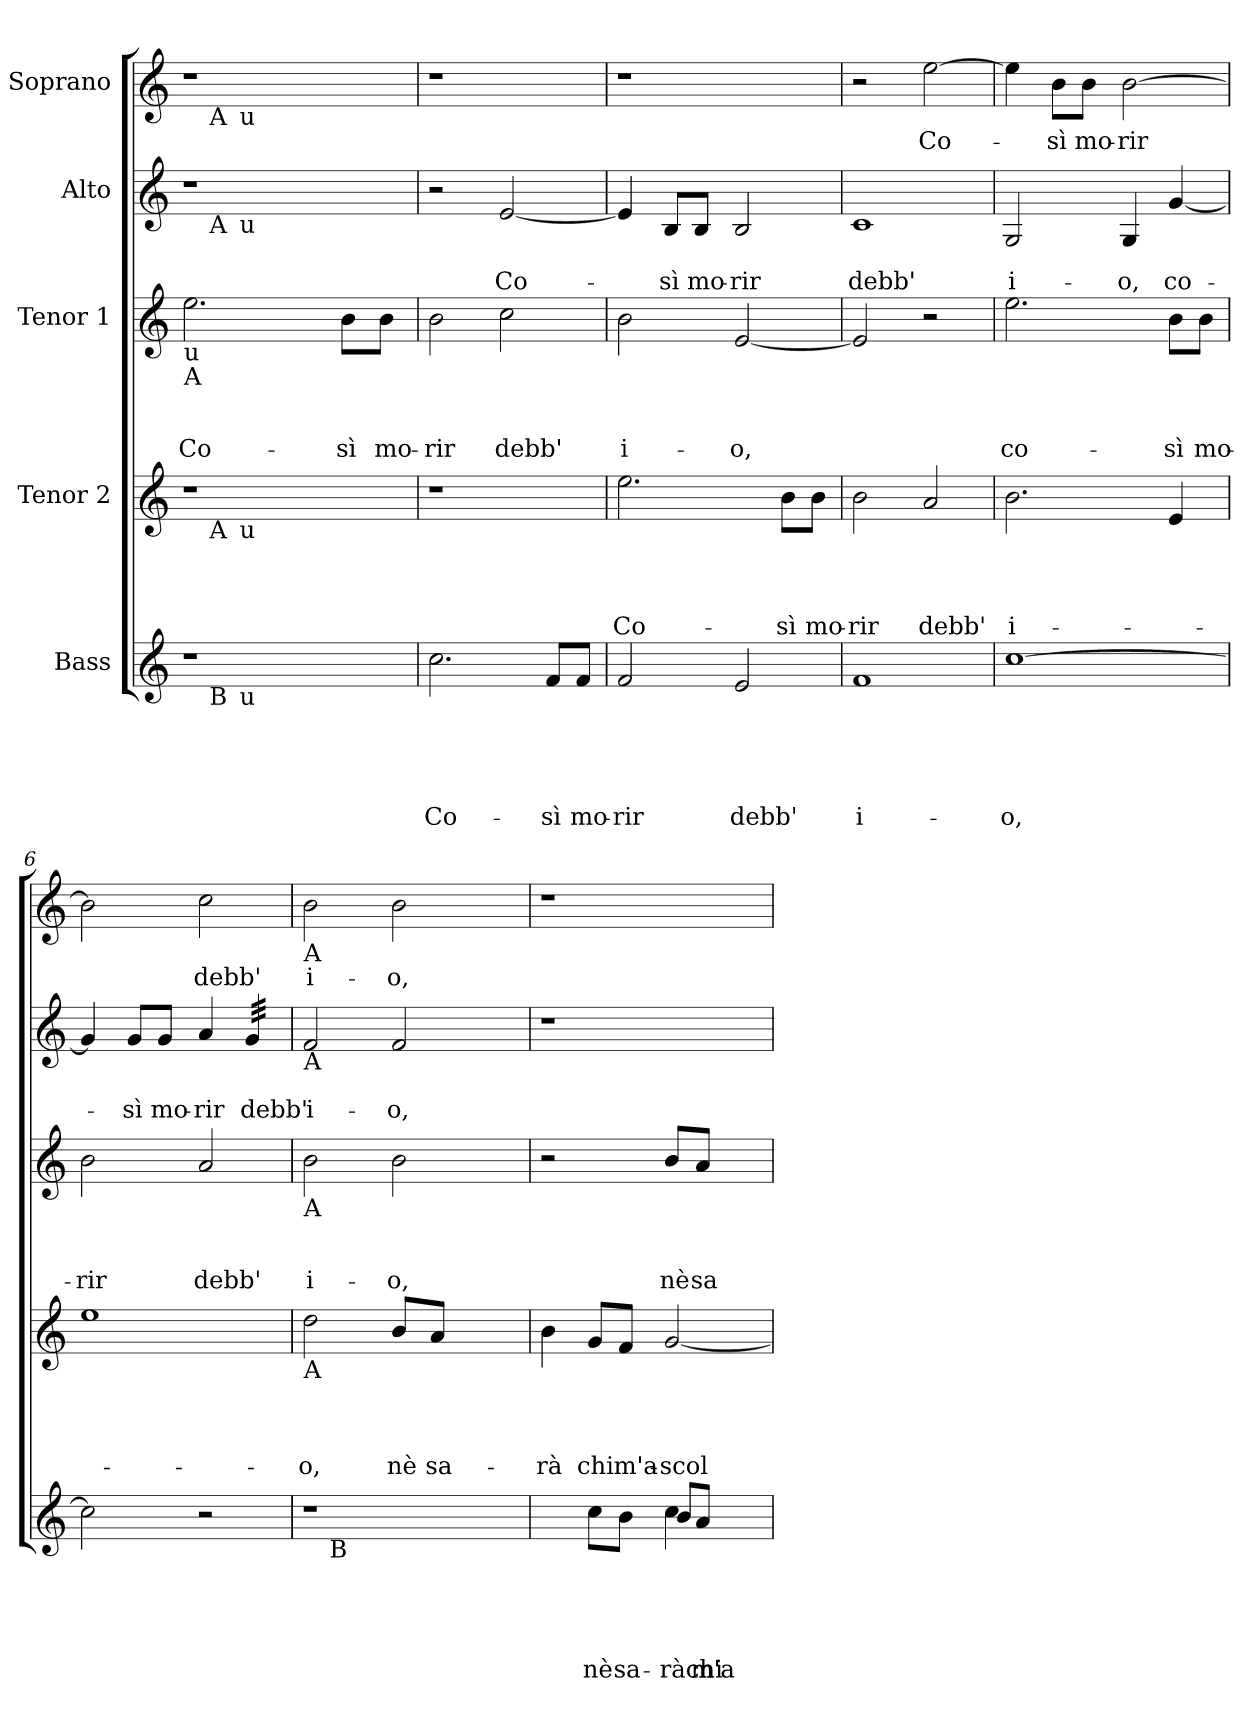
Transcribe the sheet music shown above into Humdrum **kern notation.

**kern	**text	**text	**text	**text	**text	**kern	**text	**text	**text	**text	**kern	**text	**text	**text	**kern	**text	**text	**kern	**text
*part5	*part5	*part5	*part5	*part5	*part5	*part4	*part4	*part4	*part4	*part4	*part3	*part3	*part3	*part3	*part2	*part2	*part2	*part1	*part1
*staff5	*staff5	*staff5	*staff5	*staff5	*staff5	*staff4	*staff4	*staff4	*staff4	*staff4	*staff3	*staff3	*staff3	*staff3	*staff2	*staff2	*staff2	*staff1	*staff1
*I"Bass	*	*	*	*	*	*I"Tenor 2	*	*	*	*	*I"Tenor 1	*	*	*	*I"Alto	*	*	*I"Soprano	*
*clefG2	*	*	*	*	*	*clefG2	*	*	*	*	*clefG2	*	*	*	*clefG2	*	*	*clefG2	*
*k[]	*	*	*	*	*	*k[]	*	*	*	*	*k[]	*	*	*	*k[]	*	*	*k[]	*
*C:	*	*	*	*	*	*C:	*	*	*	*	*C:	*	*	*	*C:	*	*	*C:	*
=1	=1	=1	=1	=1	=1	=1	=1	=1	=1	=1	=1	=1	=1	=1	=1	=1	=1	=1	=1
!	!	!	!	!	!	!	!	!	!	!	!LO:TX:b:t=u	!	!	!	!	!	!	!	!
!	!	!	!	!	!	!	!	!	!	!	!LO:TX:b:t=A	!	!	!	!	!	!	!	!
!	!	!	!	!	!	!	!	!	!	!	!	!	!	!LO:LY:b	!	!	!	!	!
*^	*	*	*	*	*	*^	*	*	*	*	*	*	*	*	*^	*	*	*^	*
*	*^	*	*	*	*	*	*	*^	*	*	*	*	*	*	*	*	*	*^	*	*	*	*^	*
1r	16.ryy	8..ryy	.	.	.	.	.	1r	16.ryy	8..ryy	.	.	.	.	2.ee\	.	.	Co-	1r	16.ryy	8..ryy	.	.	1r	16.ryy	8..ryy	.
!	!	!	!	!	!	!	!	!	!	!	!	!	!	!	!	!	!	!	!	!	!	!	!	!	!LO:TX:b:t=A	!	!
!	!	!	!	!	!	!	!	!	!	!	!	!	!	!	!	!	!	!	!	!LO:TX:b:t=A	!	!	!	!	!	!	!
!	!	!	!	!	!	!	!	!	!LO:TX:b:t=A	!	!	!	!	!	!	!	!	!	!	!	!	!	!	!	!	!	!
!	!LO:TX:b:t=B	!	!	!	!	!	!	!	!	!	!	!	!	!	!	!	!	!	!	!	!	!	!	!	!	!	!
.	2ryy	.	.	.	.	.	.	.	2ryy	.	.	.	.	.	.	.	.	.	.	2ryy	.	.	.	.	2ryy	.	.
!	!	!	!	!	!	!	!	!	!	!	!	!	!	!	!	!	!	!	!	!	!	!	!	!	!	!LO:TX:b:t=u	!
!	!	!	!	!	!	!	!	!	!	!	!	!	!	!	!	!	!	!	!	!	!LO:TX:b:t=u	!	!	!	!	!	!
!	!	!	!	!	!	!	!	!	!	!LO:TX:b:t=u	!	!	!	!	!	!	!	!	!	!	!	!	!	!	!	!	!
!	!	!LO:TX:b:t=u	!	!	!	!	!	!	!	!	!	!	!	!	!	!	!	!	!	!	!	!	!	!	!	!	!
.	.	2ryy	.	.	.	.	.	.	.	2ryy	.	.	.	.	.	.	.	.	.	.	2ryy	.	.	.	.	2ryy	.
.	4ryy	.	.	.	.	.	.	.	4ryy	.	.	.	.	.	.	.	.	.	.	4ryy	.	.	.	.	4ryy	.	.
.	.	4ryy	.	.	.	.	.	.	.	4ryy	.	.	.	.	.	.	.	.	.	.	4ryy	.	.	.	.	4ryy	.
!	!	!	!	!	!	!	!	!	!	!	!	!	!	!	!	!	!	!LO:LY:b	!	!	!	!	!	!	!	!	!
.	.	.	.	.	.	.	.	.	.	.	.	.	.	.	8b\L	.	.	-sì	.	.	.	.	.	.	.	.	.
.	8ryy	.	.	.	.	.	.	.	8ryy	.	.	.	.	.	.	.	.	.	.	8ryy	.	.	.	.	8ryy	.	.
!	!	!	!	!	!	!	!	!	!	!	!	!	!	!	!	!	!	!LO:LY:b	!	!	!	!	!	!	!	!	!
.	.	.	.	.	.	.	.	.	.	.	.	.	.	.	8b\J	.	.	mo-	.	.	.	.	.	.	.	.	.
.	32ryy	32ryy	.	.	.	.	.	.	32ryy	32ryy	.	.	.	.	.	.	.	.	.	32ryy	32ryy	.	.	.	32ryy	32ryy	.
=2	=2	=2	=2	=2	=2	=2	=2	=2	=2	=2	=2	=2	=2	=2	=2	=2	=2	=2	=2	=2	=2	=2	=2	=2	=2	=2	=2
!	!	!	!	!	!	!	!LO:LY:b	!	!	!	!	!	!	!	!	!	!	!LO:LY:b	!	!	!	!	!	!	!	!	!
*v	*v	*v	*	*	*	*	*	*	*	*	*	*	*	*	*	*	*	*	*v	*v	*v	*	*	*v	*v	*v	*
*	*	*	*	*	*	*v	*v	*v	*	*	*	*	*	*	*	*	*	*	*	*	*
2.cc\	.	.	.	.	Co-	1r	.	.	.	.	2b\	.	.	-rir	2r	.	.	1r	.
!	!	!	!	!	!	!	!	!	!	!	!	!	!	!LO:LY:b	!	!	!LO:LY:b	!	!
.	.	.	.	.	.	.	.	.	.	.	2cc\	.	.	debb'	[<2e/	.	Co-	.	.
!	!	!	!	!	!LO:LY:b	!	!	!	!	!	!	!	!	!	!	!	!	!	!
8f/L	.	.	.	.	-sì	.	.	.	.	.	.	.	.	.	.	.	.	.	.
!	!	!	!	!	!LO:LY:b	!	!	!	!	!	!	!	!	!	!	!	!	!	!
8f/J	.	.	.	.	mo-	.	.	.	.	.	.	.	.	.	.	.	.	.	.
=3	=3	=3	=3	=3	=3	=3	=3	=3	=3	=3	=3	=3	=3	=3	=3	=3	=3	=3	=3
!	!	!	!	!	!LO:LY:b	!	!	!	!	!LO:LY:b	!	!	!	!LO:LY:b	!	!	!	!	!
2f/	.	.	.	.	-rir	2.ee\	.	.	.	Co-	2b\	.	.	i-	4e/]	.	.	1r	.
!	!	!	!	!	!	!	!	!	!	!	!	!	!	!	!	!	!LO:LY:b	!	!
.	.	.	.	.	.	.	.	.	.	.	.	.	.	.	8B/L	.	-sì	.	.
!	!	!	!	!	!	!	!	!	!	!	!	!	!	!	!	!	!LO:LY:b	!	!
.	.	.	.	.	.	.	.	.	.	.	.	.	.	.	8B/J	.	mo-	.	.
!	!	!	!	!	!LO:LY:b	!	!	!	!	!	!	!	!	!LO:LY:b	!	!	!LO:LY:b	!	!
2e/	.	.	.	.	debb'	.	.	.	.	.	[<2e/	.	.	-o,	2B/	.	-rir	.	.
!	!	!	!	!	!	!	!	!	!	!LO:LY:b	!	!	!	!	!	!	!	!	!
.	.	.	.	.	.	8b\L	.	.	.	-sì	.	.	.	.	.	.	.	.	.
!	!	!	!	!	!	!	!	!	!	!LO:LY:b	!	!	!	!	!	!	!	!	!
.	.	.	.	.	.	8b\J	.	.	.	mo-	.	.	.	.	.	.	.	.	.
=4	=4	=4	=4	=4	=4	=4	=4	=4	=4	=4	=4	=4	=4	=4	=4	=4	=4	=4	=4
!	!	!	!	!	!LO:LY:b	!	!	!	!	!LO:LY:b	!	!	!	!	!	!	!LO:LY:b	!	!
1f	.	.	.	.	i-	2b\	.	.	.	-rir	2e/]	.	.	.	1c	.	debb'	2r	.
!	!	!	!	!	!	!	!	!	!	!LO:LY:b	!	!	!	!	!	!	!	!	!LO:LY:b
.	.	.	.	.	.	2a/	.	.	.	debb'	2r	.	.	.	.	.	.	[>2ee\	Co-
=5	=5	=5	=5	=5	=5	=5	=5	=5	=5	=5	=5	=5	=5	=5	=5	=5	=5	=5	=5
!	!	!	!	!	!LO:LY:b	!	!	!	!	!LO:LY:b	!	!	!	!LO:LY:b	!	!	!LO:LY:b	!	!
[>1cc	.	.	.	.	-o,	2.b\	.	.	.	i-	2.ee\	.	.	co-	2G/	.	i-	4ee\]	.
!	!	!	!	!	!	!	!	!	!	!	!	!	!	!	!	!	!	!	!LO:LY:b
.	.	.	.	.	.	.	.	.	.	.	.	.	.	.	.	.	.	8b\L	-sì
!	!	!	!	!	!	!	!	!	!	!	!	!	!	!	!	!	!	!	!LO:LY:b
.	.	.	.	.	.	.	.	.	.	.	.	.	.	.	.	.	.	8b\J	mo-
!	!	!	!	!	!	!	!	!	!	!	!	!	!	!	!	!	!LO:LY:b	!	!LO:LY:b
.	.	.	.	.	.	.	.	.	.	.	.	.	.	.	4G/	.	-o,	[>2b\	-rir
!	!	!	!	!	!	!	!	!	!	!	!	!	!	!LO:LY:b	!	!	!LO:LY:b	!	!
.	.	.	.	.	.	4e/	.	.	.	.	8b\L	.	.	-sì	[<4g/	.	co-	.	.
!	!	!	!	!	!	!	!	!	!	!	!	!	!	!LO:LY:b	!	!	!	!	!
.	.	.	.	.	.	.	.	.	.	.	8b\J	.	.	mo-	.	.	.	.	.
=6	=6	=6	=6	=6	=6	=6	=6	=6	=6	=6	=6	=6	=6	=6	=6	=6	=6	=6	=6
!	!	!	!	!	!	!	!	!	!	!	!	!	!	!LO:LY:b	!	!	!	!	!
2cc\]	.	.	.	.	.	1ee	.	.	.	.	2b\	.	.	-rir	4g/]	.	.	2b\]	.
!	!	!	!	!	!	!	!	!	!	!	!	!	!	!	!	!	!LO:LY:b	!	!
.	.	.	.	.	.	.	.	.	.	.	.	.	.	.	8g/L	.	-sì	.	.
!	!	!	!	!	!	!	!	!	!	!	!	!	!	!	!	!	!LO:LY:b	!	!
.	.	.	.	.	.	.	.	.	.	.	.	.	.	.	8g/J	.	mo-	.	.
!	!	!	!	!	!	!	!	!	!	!	!	!	!	!LO:LY:b	!	!	!LO:LY:b	!	!LO:LY:b
2r	.	.	.	.	.	.	.	.	.	.	2a/	.	.	debb'	4a/	.	-rir	2cc\	debb'
!	!	!	!	!	!	!	!	!	!	!	!	!	!	!	!	!	!LO:LY:b	!	!
*	*	*	*	*	*	*	*	*	*	*	*	*	*	*	*tremolo	*	*	*	*
.	.	.	.	.	.	.	.	.	.	.	.	.	.	.	32g/LLL	.	debb'	.	.
.	.	.	.	.	.	.	.	.	.	.	.	.	.	.	32g/	.	.	.	.
.	.	.	.	.	.	.	.	.	.	.	.	.	.	.	32g/	.	.	.	.
.	.	.	.	.	.	.	.	.	.	.	.	.	.	.	32g/	.	.	.	.
.	.	.	.	.	.	.	.	.	.	.	.	.	.	.	32g/	.	.	.	.
.	.	.	.	.	.	.	.	.	.	.	.	.	.	.	32g/	.	.	.	.
.	.	.	.	.	.	.	.	.	.	.	.	.	.	.	32g/	.	.	.	.
.	.	.	.	.	.	.	.	.	.	.	.	.	.	.	32g/JJJ	.	.	.	.
*	*	*	*	*	*	*	*	*	*	*	*	*	*	*	*Xtremolo	*	*	*	*
!!LO:LB:g=z
=7	=7	=7	=7	=7	=7	=7	=7	=7	=7	=7	=7	=7	=7	=7	=7	=7	=7	=7	=7
!	!	!	!	!	!	!	!	!	!	!	!	!	!	!	!	!	!	!LO:TX:b:t=A	!
!	!	!	!	!	!	!	!	!	!	!	!	!	!	!	!LO:TX:b:t=A	!	!	!	!
!	!	!	!	!	!	!	!	!	!	!	!LO:TX:b:t=A	!	!	!	!	!	!	!	!
!	!	!	!	!	!	!LO:TX:b:t=A	!	!	!	!	!	!	!	!	!	!	!	!	!
!	!	!	!	!	!	!	!	!	!	!LO:LY:b	!	!	!	!LO:LY:b	!	!	!LO:LY:b	!	!LO:LY:b
*^	*	*	*	*	*	*	*	*	*	*	*	*	*	*	*	*	*	*	*
1r	16.ryy	.	.	.	.	.	2dd\	.	.	.	-o,	2b\	.	.	i-	2f/	.	i-	2b\	i-
!	!LO:TX:b:t=B	!	!	!	!	!	!	!	!	!	!	!	!	!	!	!	!	!	!	!
.	2ryy	.	.	.	.	.	.	.	.	.	.	.	.	.	.	.	.	.	.	.
!	!	!	!	!	!	!	!	!	!	!	!LO:LY:b	!	!	!	!LO:LY:b	!	!	!LO:LY:b	!	!LO:LY:b
.	.	.	.	.	.	.	8b:/L	.	.	.	nè	2b\	.	.	-o,	2f/	.	-o,	2b\	-o,
.	4ryy	.	.	.	.	.	.	.	.	.	.	.	.	.	.	.	.	.	.	.
!	!	!	!	!	!	!	!	!	!	!	!LO:LY:b	!	!	!	!	!	!	!	!	!
.	.	.	.	.	.	.	8a/J	.	.	.	sa-	.	.	.	.	.	.	.	.	.
.	.	.	.	.	.	.	4ryy	.	.	.	.	.	.	.	.	.	.	.	.	.
.	8ryy	.	.	.	.	.	.	.	.	.	.	.	.	.	.	.	.	.	.	.
.	32ryy	.	.	.	.	.	.	.	.	.	.	.	.	.	.	.	.	.	.	.
=8	=8	=8	=8	=8	=8	=8	=8	=8	=8	=8	=8	=8	=8	=8	=8	=8	=8	=8	=8	=8
!	!	!	!	!	!	!	!	!	!	!	!LO:LY:b	!	!	!	!	!	!	!	!	!
4ryy	2ryy	.	.	.	.	.	4b\	.	.	.	-rà	2r	.	.	.	1r	.	.	1r	.
!	!	!	!	!	!	!LO:LY:b	!	!	!	!	!LO:LY:b	!	!	!	!	!	!	!	!	!
8cc:\L	.	.	.	.	.	nè	8g/L	.	.	.	chi	.	.	.	.	.	.	.	.	.
!	!	!	!	!	!	!LO:LY:b	!	!	!	!	!LO:LY:b	!	!	!	!	!	!	!	!	!
8b\J	.	.	.	.	.	sa-	8f/J	.	.	.	m'a-	.	.	.	.	.	.	.	.	.
!	!	!	!	!	!	!LO:LY:b	!	!	!	!	!LO:LY:b	!	!	!	!LO:LY:b	!	!	!	!	!
4cc\	8b/L	.	.	.	.	-ràchi	[<2g/	.	.	.	-scol-	8b:/L	.	.	nè	.	.	.	.	.
!	!	!	!	!	!	!LO:LY:b	!	!	!	!	!	!	!	!	!LO:LY:b	!	!	!	!	!
.	8a/J	.	.	.	.	m'a	.	.	.	.	.	8a/J	.	.	sa-	.	.	.	.	.
4ryy	4ryy	.	.	.	.	.	.	.	.	.	.	4ryy	.	.	.	.	.	.	.	.
*v	*v	*	*	*	*	*	*	*	*	*	*	*	*	*	*	*	*	*	*	*
=	=	=	=	=	=	=	=	=	=	=	=	=	=	=	=	=	=	=	=
*-	*-	*-	*-	*-	*-	*-	*-	*-	*-	*-	*-	*-	*-	*-	*-	*-	*-	*-	*-
